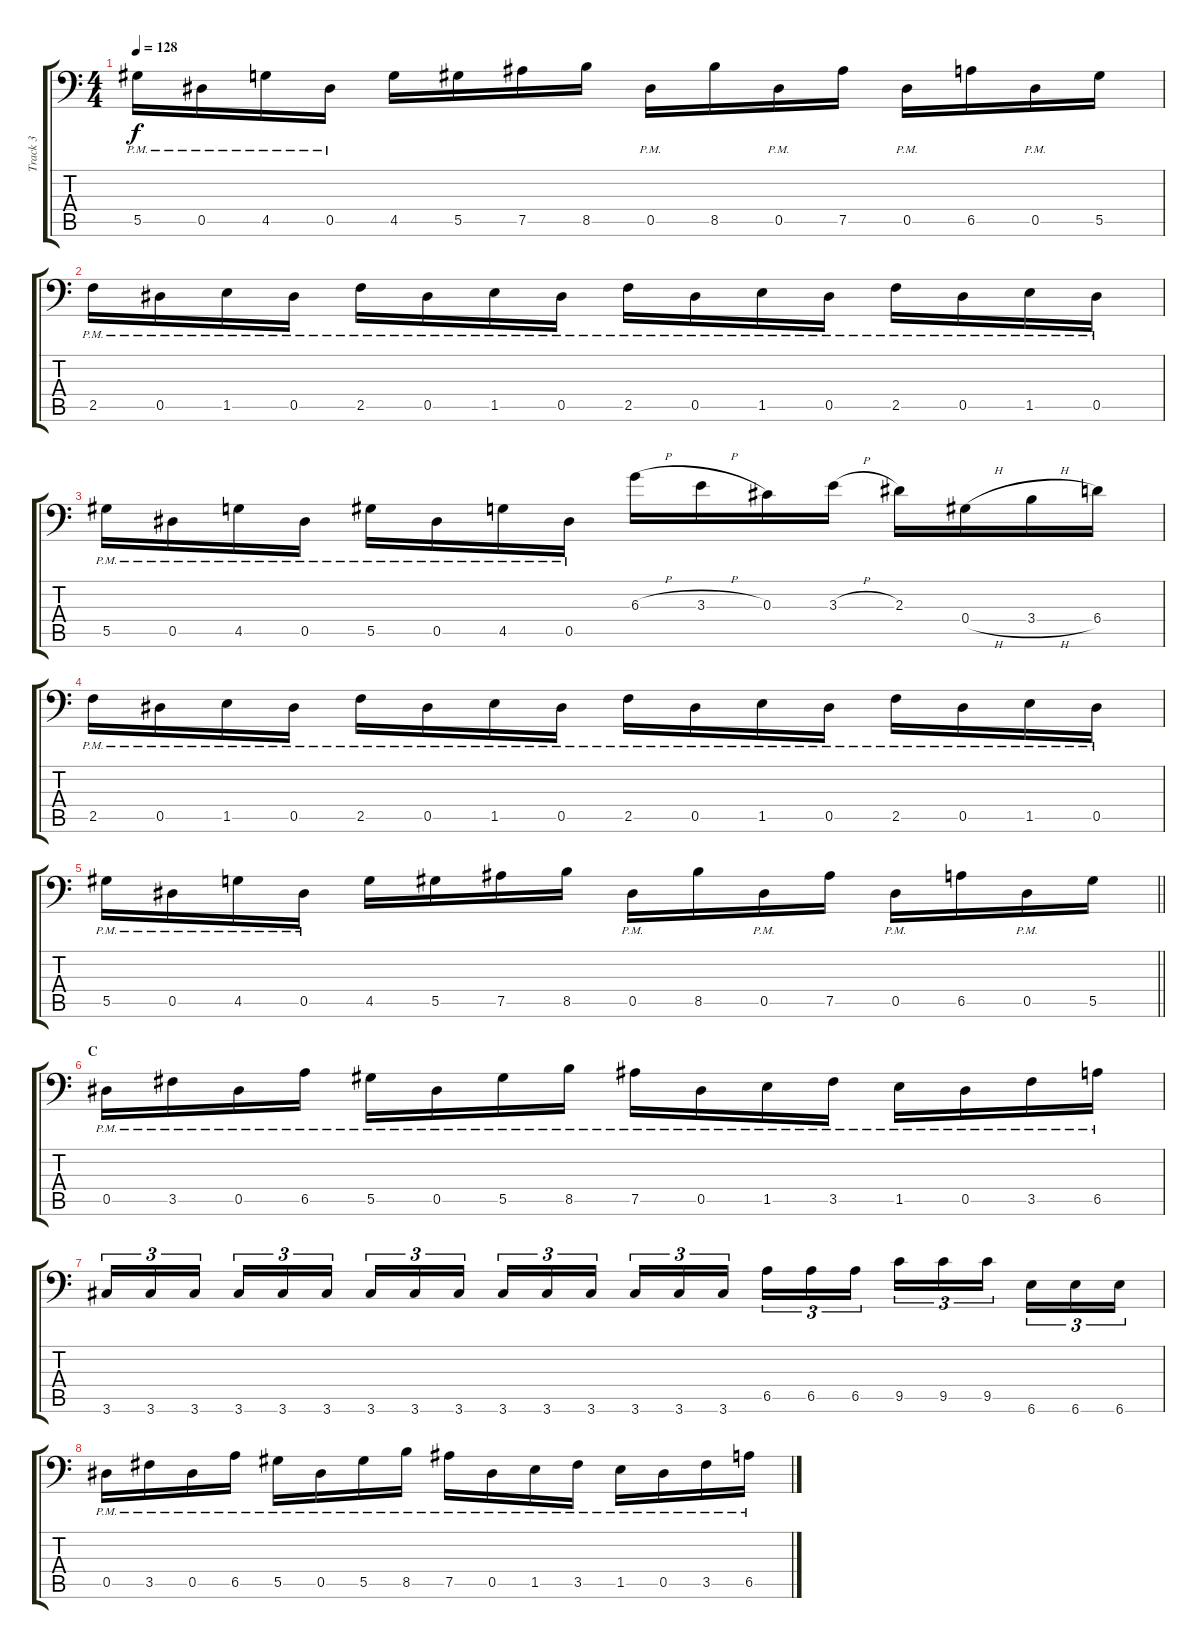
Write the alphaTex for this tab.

\track ("Track 3" "Track 3") {instrument distortionguitar}
\staff {score tabs}
\tuning (Bb3 F3 Db3 Ab2 Eb2 Bb1) {hide}
\ts (4 4)
\tempo 128
\clef f4
\ks c
5.5{pm}.16{dy f} 0.5{pm}.16 4.5{pm}.16 0.5{pm}.16 4.5.16 5.5.16 7.5.16 8.5.16 0.5{pm}.16 8.5.16 0.5{pm}.16 7.5.16 0.5{pm}.16 6.5.16 0.5{pm}.16 5.5.16 |
2.5{pm}.16 0.5{pm}.16 1.5{pm}.16 0.5{pm}.16 2.5{pm}.16 0.5{pm}.16 1.5{pm}.16 0.5{pm}.16 2.5{pm}.16 0.5{pm}.16 1.5{pm}.16 0.5{pm}.16 2.5{pm}.16 0.5{pm}.16 1.5{pm}.16 0.5{pm}.16 |
5.5{pm}.16 0.5{pm}.16 4.5{pm}.16 0.5{pm}.16 5.5{pm}.16 0.5{pm}.16 4.5{pm}.16 0.5{pm}.16 6.3{h}.16 3.3{h}.16 0.3.16 3.3{h}.16 2.3.16 0.4{h}.16 3.4{h}.16 6.4.16 |
2.5{pm}.16 0.5{pm}.16 1.5{pm}.16 0.5{pm}.16 2.5{pm}.16 0.5{pm}.16 1.5{pm}.16 0.5{pm}.16 2.5{pm}.16 0.5{pm}.16 1.5{pm}.16 0.5{pm}.16 2.5{pm}.16 0.5{pm}.16 1.5{pm}.16 0.5{pm}.16 |
\barLineRight lightlight
5.5{pm}.16 0.5{pm}.16 4.5{pm}.16 0.5{pm}.16 4.5.16 5.5.16 7.5.16 8.5.16 0.5{pm}.16 8.5.16 0.5{pm}.16 7.5.16 0.5{pm}.16 6.5.16 0.5{pm}.16 5.5.16 |
\section ("" "C")
0.5{pm}.16 3.5{pm}.16 0.5{pm}.16 6.5{pm}.16 5.5{pm}.16 0.5{pm}.16 5.5{pm}.16 8.5{pm}.16 7.5{pm}.16 0.5{pm}.16 1.5{pm}.16 3.5{pm}.16 1.5{pm}.16 0.5{pm}.16 3.5{pm}.16 6.5{pm}.16 |
3.6.16{tu (3 2)} 3.6.16{tu (3 2)} 3.6.16{tu (3 2)} 3.6.16{tu (3 2)} 3.6.16{tu (3 2)} 3.6.16{tu (3 2)} 3.6.16{tu (3 2)} 3.6.16{tu (3 2)} 3.6.16{tu (3 2)} 3.6.16{tu (3 2)} 3.6.16{tu (3 2)} 3.6.16{tu (3 2)} 3.6.16{tu (3 2)} 3.6.16{tu (3 2)} 3.6.16{tu (3 2)} 6.5.16{tu (3 2)} 6.5.16{tu (3 2)} 6.5.16{tu (3 2)} 9.5.16{tu (3 2)} 9.5.16{tu (3 2)} 9.5.16{tu (3 2)} 6.6.16{tu (3 2)} 6.6.16{tu (3 2)} 6.6.16{tu (3 2)} |
0.5{pm}.16 3.5{pm}.16 0.5{pm}.16 6.5{pm}.16 5.5{pm}.16 0.5{pm}.16 5.5{pm}.16 8.5{pm}.16 7.5{pm}.16 0.5{pm}.16 1.5{pm}.16 3.5{pm}.16 1.5{pm}.16 0.5{pm}.16 3.5{pm}.16 6.5{pm}.16
